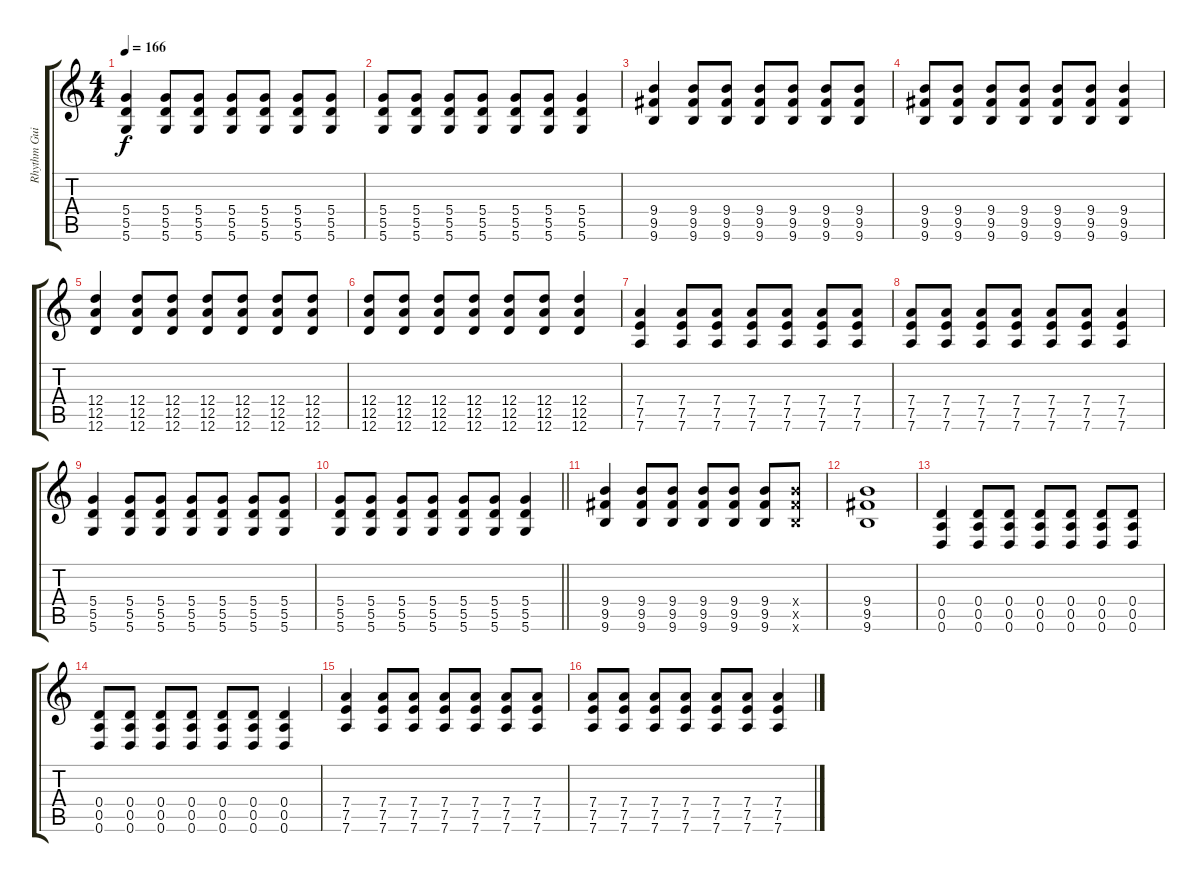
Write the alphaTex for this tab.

\track ("Rhythm Guitar" "Rhythm Gui") {instrument overdrivenguitar}
\staff {score tabs}
\tuning (E4 B3 G3 D3 A2 D2) {hide}
\ts (4 4)
\tempo 166
\clef g2
\ks c
(5.4 5.5 5.6).4{dy f} (5.4 5.5 5.6).8 (5.4 5.5 5.6).8 (5.4 5.5 5.6).8 (5.4 5.5 5.6).8 (5.4 5.5 5.6).8 (5.4 5.5 5.6).8 |
(5.4 5.5 5.6).8 (5.4 5.5 5.6).8 (5.4 5.5 5.6).8 (5.4 5.5 5.6).8 (5.4 5.5 5.6).8 (5.4 5.5 5.6).8 (5.4 5.5 5.6).4 |
(9.4 9.5 9.6).4 (9.4 9.5 9.6).8 (9.4 9.5 9.6).8 (9.4 9.5 9.6).8 (9.4 9.5 9.6).8 (9.4 9.5 9.6).8 (9.4 9.5 9.6).8 |
(9.4 9.5 9.6).8 (9.4 9.5 9.6).8 (9.4 9.5 9.6).8 (9.4 9.5 9.6).8 (9.4 9.5 9.6).8 (9.4 9.5 9.6).8 (9.4 9.5 9.6).4 |
(12.4 12.5 12.6).4 (12.4 12.5 12.6).8 (12.4 12.5 12.6).8 (12.4 12.5 12.6).8 (12.4 12.5 12.6).8 (12.4 12.5 12.6).8 (12.4 12.5 12.6).8 |
(12.4 12.5 12.6).8 (12.4 12.5 12.6).8 (12.4 12.5 12.6).8 (12.4 12.5 12.6).8 (12.4 12.5 12.6).8 (12.4 12.5 12.6).8 (12.4 12.5 12.6).4 |
(7.4 7.5 7.6).4 (7.4 7.5 7.6).8 (7.4 7.5 7.6).8 (7.4 7.5 7.6).8 (7.4 7.5 7.6).8 (7.4 7.5 7.6).8 (7.4 7.5 7.6).8 |
(7.4 7.5 7.6).8 (7.4 7.5 7.6).8 (7.4 7.5 7.6).8 (7.4 7.5 7.6).8 (7.4 7.5 7.6).8 (7.4 7.5 7.6).8 (7.4 7.5 7.6).4 |
(5.4 5.5 5.6).4 (5.4 5.5 5.6).8 (5.4 5.5 5.6).8 (5.4 5.5 5.6).8 (5.4 5.5 5.6).8 (5.4 5.5 5.6).8 (5.4 5.5 5.6).8 |
\barLineRight lightlight
(5.4 5.5 5.6).8 (5.4 5.5 5.6).8 (5.4 5.5 5.6).8 (5.4 5.5 5.6).8 (5.4 5.5 5.6).8 (5.4 5.5 5.6).8 (5.4 5.5 5.6).4 |
(9.4 9.5 9.6).4 (9.4 9.5 9.6).8 (9.4 9.5 9.6).8 (9.4 9.5 9.6).8 (9.4 9.5 9.6).8 (9.4 9.5 9.6).8 (9.4{x} 9.5{x} 9.6{x}).8 |
(9.4 9.5 9.6).1 |
(0.4 0.5 0.6).4 (0.4 0.5 0.6).8 (0.4 0.5 0.6).8 (0.4 0.5 0.6).8 (0.4 0.5 0.6).8 (0.4 0.5 0.6).8 (0.4 0.5 0.6).8 |
(0.4 0.5 0.6).8 (0.4 0.5 0.6).8 (0.4 0.5 0.6).8 (0.4 0.5 0.6).8 (0.4 0.5 0.6).8 (0.4 0.5 0.6).8 (0.4 0.5 0.6).4 |
(7.4 7.5 7.6).4 (7.4 7.5 7.6).8 (7.4 7.5 7.6).8 (7.4 7.5 7.6).8 (7.4 7.5 7.6).8 (7.4 7.5 7.6).8 (7.4 7.5 7.6).8 |
(7.4 7.5 7.6).8 (7.4 7.5 7.6).8 (7.4 7.5 7.6).8 (7.4 7.5 7.6).8 (7.4 7.5 7.6).8 (7.4 7.5 7.6).8 (7.4 7.5 7.6).4
